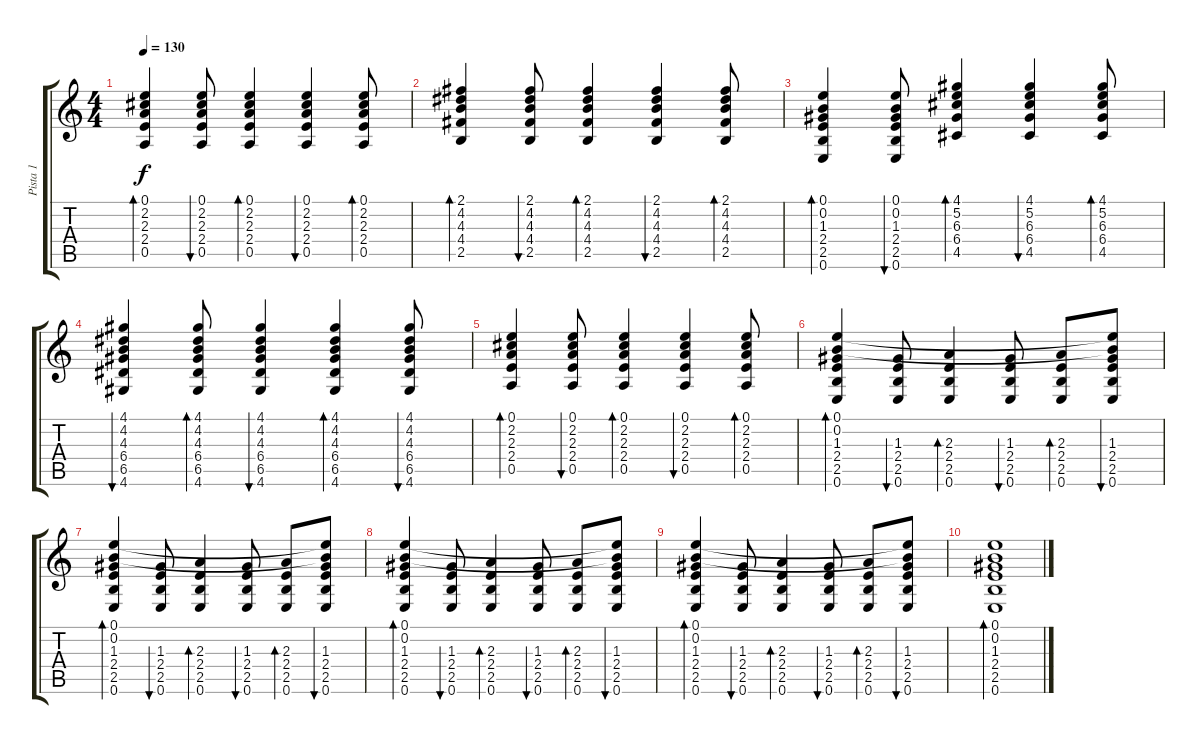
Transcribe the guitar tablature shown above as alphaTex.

\track ("Pista 1" "Pista 1") {instrument acousticguitarsteel}
\staff {score tabs}
\tuning (E4 B3 G3 D3 A2 E2) {hide}
\ts (4 4)
\tempo 130
\clef g2
\ks c
(0.1 2.2 2.3 2.4 0.5).4{bd 60 dy f} (0.1 2.2 2.3 2.4 0.5).8{bu 60} (0.1 2.2 2.3 2.4 0.5).4{bd 60} (0.1 2.2 2.3 2.4 0.5).4{bu 60} (0.1 2.2 2.3 2.4 0.5).8{bd 60} |
(2.1 4.2 4.3 4.4 2.5).4{bd 60} (2.1 4.2 4.3 4.4 2.5).8{bu 60} (2.1 4.2 4.3 4.4 2.5).4{bd 60} (2.1 4.2 4.3 4.4 2.5).4{bu 60} (2.1 4.2 4.3 4.4 2.5).8{bd 60} |
(0.1 0.2 1.3 2.4 2.5 0.6).4{bd 60} (0.1 0.2 1.3 2.4 2.5 0.6).8{bu 60} (4.1 5.2 6.3 6.4 4.5).4{bd 60} (4.1 5.2 6.3 6.4 4.5).4{bu 60} (4.1 5.2 6.3 6.4 4.5).8{bd 60} |
(4.1 4.2 4.3 6.4 6.5 4.6).4{bu 60} (4.1 4.2 4.3 6.4 6.5 4.6).8{bd 60} (4.1 4.2 4.3 6.4 6.5 4.6).4{bu 60} (4.1 4.2 4.3 6.4 6.5 4.6).4{bd 60} (4.1 4.2 4.3 6.4 6.5 4.6).8{bu 60} |
(0.1 2.2 2.3 2.4 0.5).4{bd 60} (0.1 2.2 2.3 2.4 0.5).8{bu 60} (0.1 2.2 2.3 2.4 0.5).4{bd 60} (0.1 2.2 2.3 2.4 0.5).4{bu 60} (0.1 2.2 2.3 2.4 0.5).8{bd 60} |
(0.1 0.2 1.3 2.4 2.5 0.6).4{bd 60} (1.3 2.4 2.5 0.6).8{bu 60} (2.3 2.4 2.5 0.6).4{bd 60} (1.3 2.4 2.5 0.6).8{bu 60} (2.3 2.4 2.5 0.6).8{bd 60} (0.1{t} 0.2{t} 1.3 2.4 2.5 0.6).8{bu 60} |
(0.1 0.2 1.3 2.4 2.5 0.6).4{bd 60} (1.3 2.4 2.5 0.6).8{bu 60} (2.3 2.4 2.5 0.6).4{bd 60} (1.3 2.4 2.5 0.6).8{bu 60} (2.3 2.4 2.5 0.6).8{bd 60} (0.1{t} 0.2{t} 1.3 2.4 2.5 0.6).8{bu 60} |
(0.1 0.2 1.3 2.4 2.5 0.6).4{bd 60} (1.3 2.4 2.5 0.6).8{bu 60} (2.3 2.4 2.5 0.6).4{bd 60} (1.3 2.4 2.5 0.6).8{bu 60} (2.3 2.4 2.5 0.6).8{bd 60} (0.1{t} 0.2{t} 1.3 2.4 2.5 0.6).8{bu 60} |
(0.1 0.2 1.3 2.4 2.5 0.6).4{bd 60} (1.3 2.4 2.5 0.6).8{bu 60} (2.3 2.4 2.5 0.6).4{bd 60} (1.3 2.4 2.5 0.6).8{bu 60} (2.3 2.4 2.5 0.6).8{bd 60} (0.1{t} 0.2{t} 1.3 2.4 2.5 0.6).8{bu 60} |
(0.1 0.2 1.3 2.4 2.5 0.6).1{bd 480}
